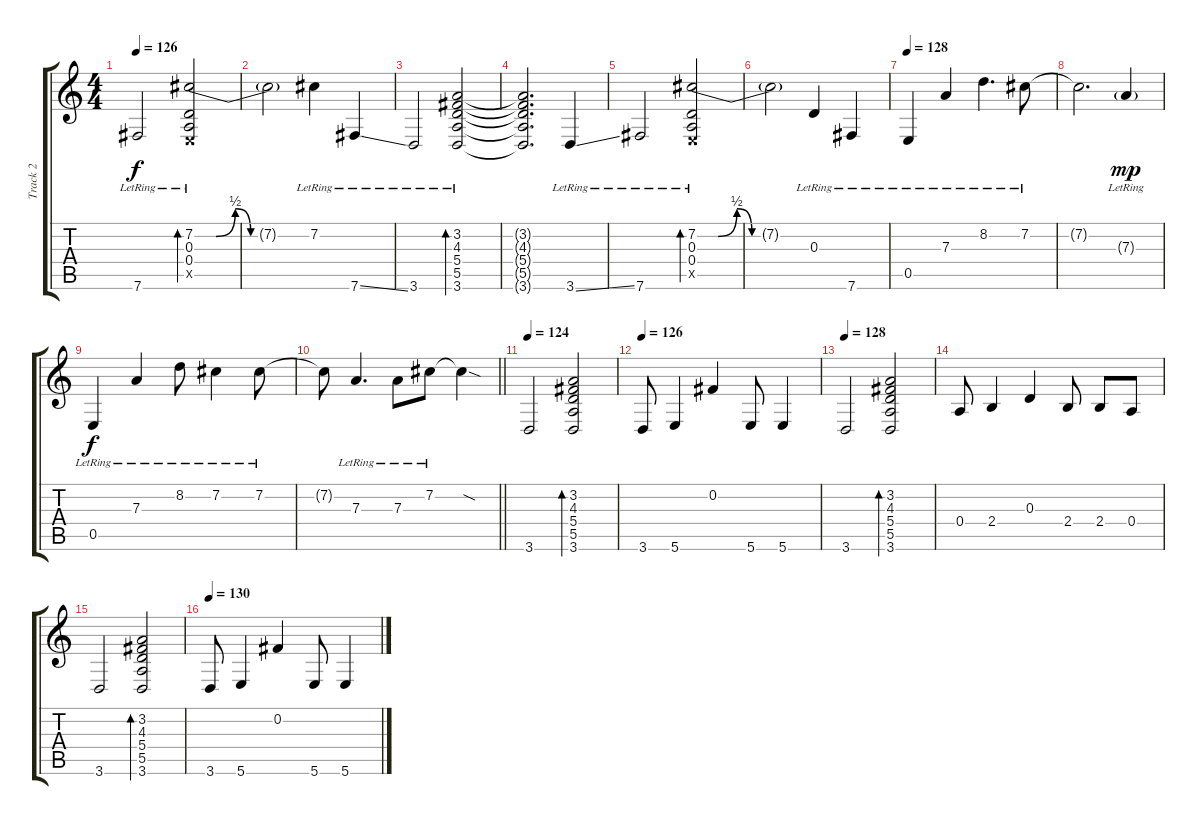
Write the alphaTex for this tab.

\track ("Track 2" "Track 2") {instrument electricguitarjazz}
\staff {score tabs}
\tuning (B3 Gb3 D3 A2 E2 B1) {hide}
\ts (4 4)
\tempo 126
\clef g2
\ks c
7.6{lr}.2{dy f} (7.2{be (custom 0 0 11 0 21 2 29 0 60 0) lr} 0.3{lr} 0.4{lr} 0.5{x}).2{bd 120} |
7.2{t}.2 7.2{lr}.4 7.6{ss lr}.4 |
3.6{lr}.2 (3.2{lr} 4.3{lr} 5.4{lr} 5.5{lr} 3.6{lr}).2{bd 30} |
(3.2{t} 4.3{t} 5.4{t} 5.5{t} 3.6{t}).2{d} 3.6{ss lr}.4 |
7.6{lr}.2 (7.2{be (custom 0 0 11 0 21 2 29 0 60 0) lr} 0.3{lr} 0.4{lr} 0.5{x}).2{bd 120} |
7.2{t}.2 0.3{lr}.4 7.6{lr}.4 |
\tempo 128
0.5{lr}.4 7.3{lr}.4 8.2{lr}.4{d} 7.2{lr}.8 |
7.2{t}.2{d} 7.3{g lr}.4{dy mp} |
0.5{lr}.4{dy f} 7.3{lr}.4 8.2{lr}.8 7.2{lr}.4 7.2{lr}.8 |
\barLineRight lightlight
7.2{t}.8 7.3{lr}.4{d} 7.3{lr}.8 7.2{lr}.8 7.2{sod t}.4 |
\section ("" "")
\tempo 124
3.6.2 (3.2 4.3 5.4 5.5 3.6).2{bd 30} |
\tempo 126
3.6.8 5.6.4 0.2.4 5.6.8 5.6.4 |
\tempo 128
3.6.2 (3.2 4.3 5.4 5.5 3.6).2{bd 30} |
0.4.8 2.4.4 0.3.4 2.4.8 2.4.8 0.4.8 |
3.6.2 (3.2 4.3 5.4 5.5 3.6).2{bd 30} |
\tempo 130
3.6.8 5.6.4 0.2.4 5.6.8 5.6.4
